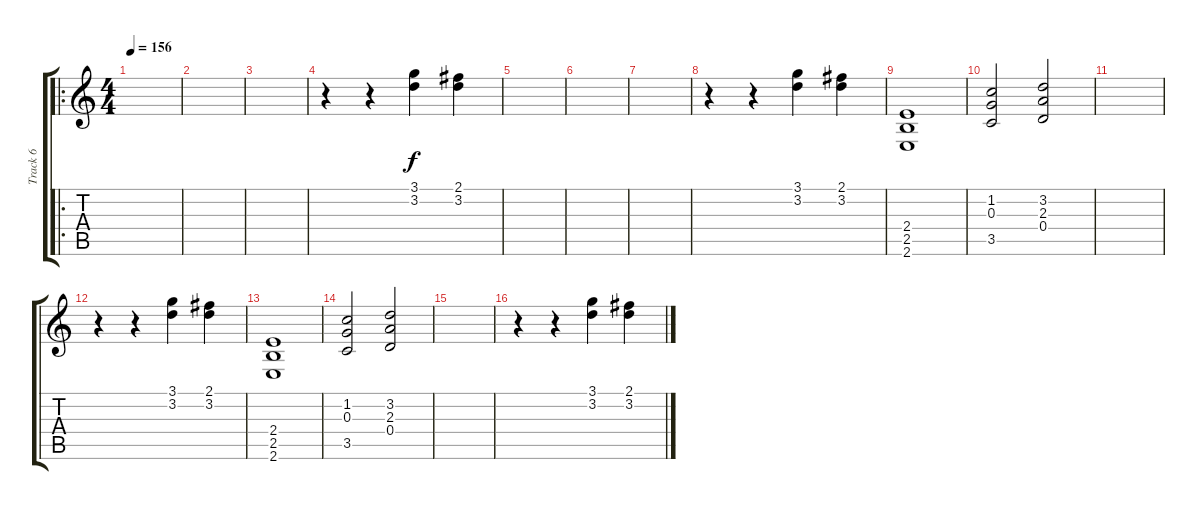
\track ("Track 6" "Track 6") {instrument distortionguitar}
\staff {score tabs}
\tuning (E4 B3 G3 D3 A2 D2) {hide}
\ro
\ts (4 4)
\tempo 156
\clef g2
\ks c
|
|
|
r.4 r.4 (3.1 3.2).4 (2.1 3.2).4 |
|
|
|
r.4 r.4 (3.1 3.2).4 (2.1 3.2).4 |
(2.4 2.5 2.6).1 |
(1.2 0.3 3.5).2 (3.2 2.3 0.4).2 |
|
r.4 r.4 (3.1 3.2).4 (2.1 3.2).4 |
(2.4 2.5 2.6).1 |
(1.2 0.3 3.5).2 (3.2 2.3 0.4).2 |
|
r.4 r.4 (3.1 3.2).4 (2.1 3.2).4
